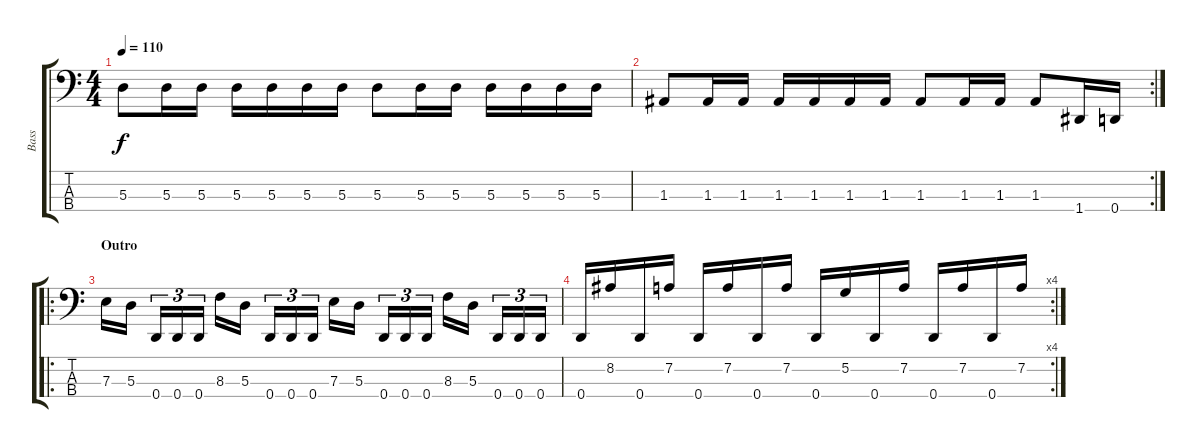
\track ("Bass" "Bass") {instrument electricbasspick}
\staff {score tabs}
\tuning (G2 D2 A1 D1) {hide}
\ts (4 4)
\tempo 110
\clef f4
\ks c
5.3.8{dy f} 5.3.16 5.3.16 5.3.16 5.3.16 5.3.16 5.3.16 5.3.8 5.3.16 5.3.16 5.3.16 5.3.16 5.3.16 5.3.16 |
\rc 2
1.3.8 1.3.16 1.3.16 1.3.16 1.3.16 1.3.16 1.3.16 1.3.8 1.3.16 1.3.16 1.3.8 1.4.16 0.4.16 |
\ro
\section ("" "Outro")
7.3.16 5.3.16 0.4.16{tu (3 2)} 0.4.16{tu (3 2)} 0.4.16{tu (3 2)} 8.3.16 5.3.16 0.4.16{tu (3 2)} 0.4.16{tu (3 2)} 0.4.16{tu (3 2)} 7.3.16 5.3.16 0.4.16{tu (3 2)} 0.4.16{tu (3 2)} 0.4.16{tu (3 2)} 8.3.16 5.3.16 0.4.16{tu (3 2)} 0.4.16{tu (3 2)} 0.4.16{tu (3 2)} |
\rc 4
0.4.16 8.2.16 0.4.16 7.2.16 0.4.16 7.2.16 0.4.16 7.2.16 0.4.16 5.2.16 0.4.16 7.2.16 0.4.16 7.2.16 0.4.16 7.2.16
